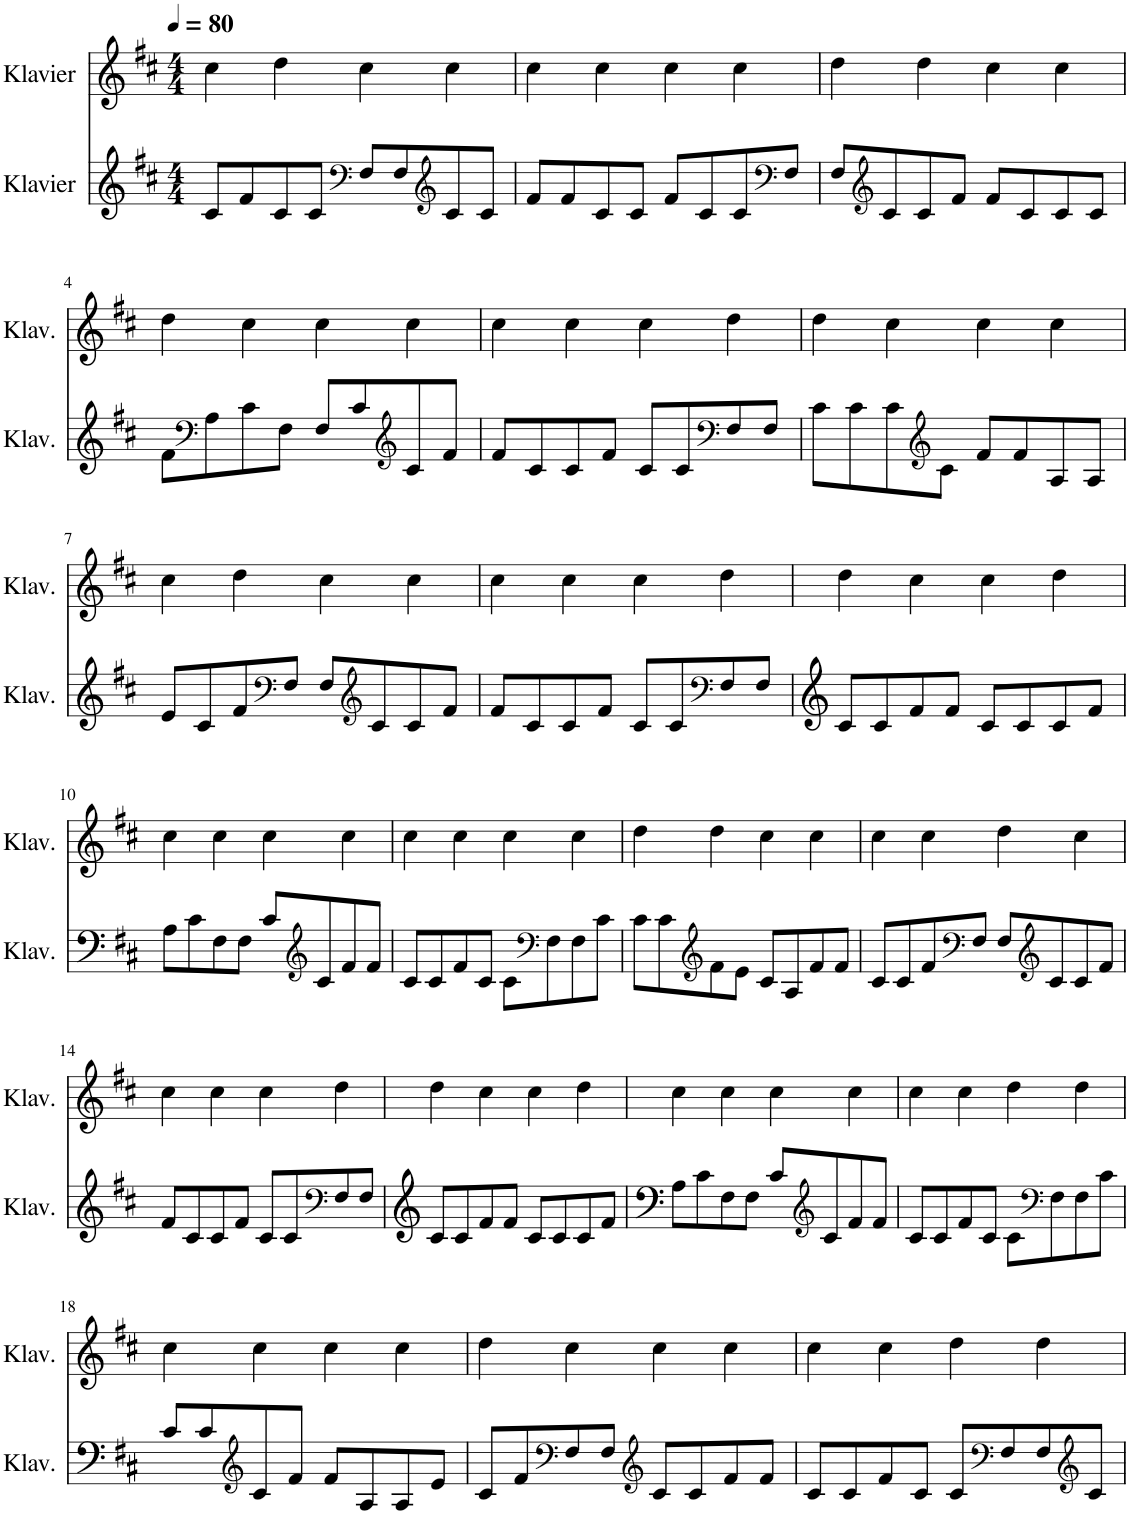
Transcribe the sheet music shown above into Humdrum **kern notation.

**kern	**kern
*part2	*part1
*staff2	*staff1
*I"Klavier	*I"Klavier
*I'Klav.	*I'Klav.
*clefG2	*clefG2
*k[f#c#]	*k[f#c#]
*M4/4	*M4/4
*MM80	*MM80
=1	=1
8c#/L	4cc#\
8f#/	.
8c#/	4dd\
8c#/J	.
*clefF4	*
8F#/L	4cc#\
8F#/	.
*clefG2	*
8c#/	4cc#\
8c#/J	.
=2	=2
8f#/L	4cc#\
8f#/	.
8c#/	4cc#\
8c#/J	.
8f#/L	4cc#\
8c#/	.
8c#/	4cc#\
*clefF4	*
8F#/J	.
=3	=3
8F#/L	4dd\
*clefG2	*
8c#/	.
8c#/	4dd\
8f#/J	.
8f#/L	4cc#\
8c#/	.
8c#/	4cc#\
8c#/J	.
!!LO:LB:g=z
=4	=4
8f#\L	4dd\
*clefF4	*
8A\	.
8c#\	4cc#\
8F#\J	.
8F#/L	4cc#\
8c#/	.
*clefG2	*
8c#/	4cc#\
8f#/J	.
=5	=5
8f#/L	4cc#\
8c#/	.
8c#/	4cc#\
8f#/J	.
8c#/L	4cc#\
8c#/	.
*clefF4	*
8F#/	4dd\
8F#/J	.
=6	=6
8c#\L	4dd\
8c#\	.
8c#\	4cc#\
*clefG2	*
8c#\J	.
8f#/L	4cc#\
8f#/	.
8A/	4cc#\
8A/J	.
!!LO:LB:g=z
=7	=7
8e/L	4cc#\
8c#/	.
8f#/	4dd\
*clefF4	*
8F#/J	.
8F#/L	4cc#\
*clefG2	*
8c#/	.
8c#/	4cc#\
8f#/J	.
=8	=8
8f#/L	4cc#\
8c#/	.
8c#/	4cc#\
8f#/J	.
8c#/L	4cc#\
8c#/	.
*clefF4	*
8F#/	4dd\
8F#/J	.
=9	=9
8c#/L	4dd\
8c#/	.
8f#/	4cc#\
8f#/J	.
8c#/L	4cc#\
8c#/	.
8c#/	4dd\
8f#/J	.
!!LO:LB:g=z
=10	=10
8A\L	4cc#\
8c#\	.
8F#\	4cc#\
8F#\J	.
8c#/L	4cc#\
*clefG2	*
8c#/	.
8f#/	4cc#\
8f#/J	.
=11	=11
8c#/L	4cc#\
8c#/	.
8f#/	4cc#\
8c#/J	.
8c#\L	4cc#\
*clefF4	*
8F#\	.
8F#\	4cc#\
8c#\J	.
=12	=12
8c#\L	4dd\
8c#\	.
*clefG2	*
8f#\	4dd\
8e\J	.
8c#/L	4cc#\
8A/	.
8f#/	4cc#\
8f#/J	.
=13	=13
8c#/L	4cc#\
8c#/	.
8f#/	4cc#\
*clefF4	*
8F#/J	.
8F#/L	4dd\
*clefG2	*
8c#/	.
8c#/	4cc#\
8f#/J	.
!!LO:LB:g=z
=14	=14
8f#/L	4cc#\
8c#/	.
8c#/	4cc#\
8f#/J	.
8c#/L	4cc#\
8c#/	.
*clefF4	*
8F#/	4dd\
8F#/J	.
=15	=15
8c#/L	4dd\
8c#/	.
8f#/	4cc#\
8f#/J	.
8c#/L	4cc#\
8c#/	.
8c#/	4dd\
8f#/J	.
=16	=16
8A\L	4cc#\
8c#\	.
8F#\	4cc#\
8F#\J	.
8c#/L	4cc#\
*clefG2	*
8c#/	.
8f#/	4cc#\
8f#/J	.
=17	=17
8c#/L	4cc#\
8c#/	.
8f#/	4cc#\
8c#/J	.
8c#\L	4dd\
*clefF4	*
8F#\	.
8F#\	4dd\
8c#\J	.
!!LO:LB:g=z
=18	=18
8c#/L	4cc#\
8c#/	.
*clefG2	*
8c#/	4cc#\
8f#/J	.
8f#/L	4cc#\
8A/	.
8A/	4cc#\
8e/J	.
=19	=19
8c#/L	4dd\
8f#/	.
*clefF4	*
8F#/	4cc#\
8F#/J	.
*clefG2	*
8c#/L	4cc#\
8c#/	.
8f#/	4cc#\
8f#/J	.
=20	=20
8c#/L	4cc#\
8c#/	.
8f#/	4cc#\
8c#/J	.
8c#/L	4dd\
*clefF4	*
8F#/	.
8F#/	4dd\
*clefG2	*
8c#/J	.
=	=
*-	*-
